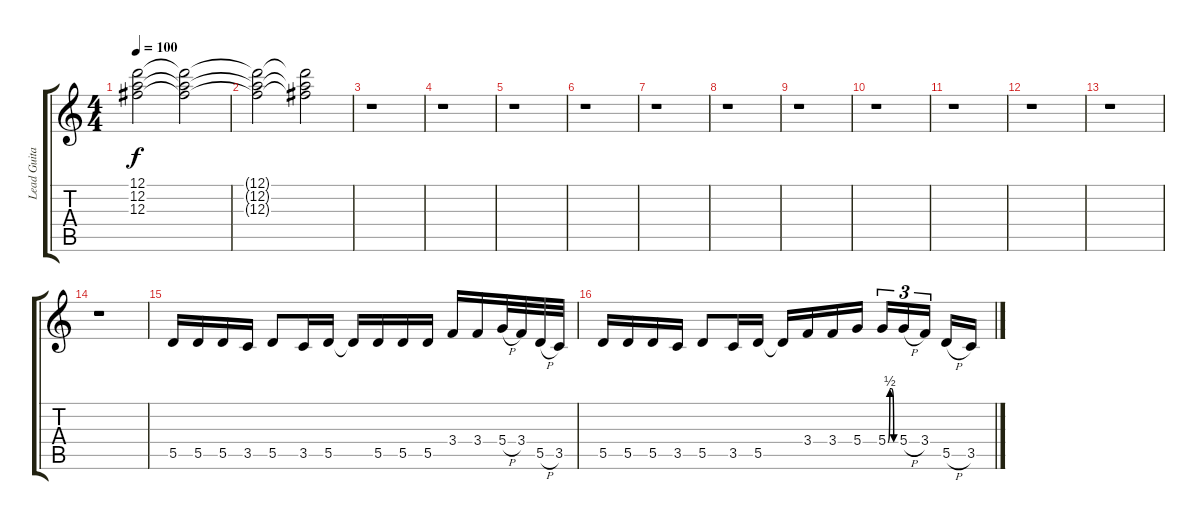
\track ("Lead Guitar" "Lead Guita") {instrument overdrivenguitar}
\staff {score tabs}
\tuning (D4 A3 Gb3 D3 A2 D2) {hide}
\ts (4 4)
\tempo 100
\clef g2
\ks c
(12.1{t} 12.2{t} 12.3{t}).2{dy f} (12.1{t} 12.2{t} 12.3{t}).2 |
(12.1{t} 12.2{t} 12.3{t}).2 (12.1{t} 12.2{t} 12.3{t}).2 |
r.1 |
r.1 |
r.1 |
r.1 |
r.1 |
r.1 |
r.1 |
r.1 |
r.1 |
r.1 |
r.1 |
r.1 |
5.5.16 5.5.16 5.5.16 3.5.16 5.5.8 3.5.16 5.5.16 5.5{t}.16 5.5.16 5.5.16 5.5.16 3.4.16 3.4.16 5.4{h}.32 3.4.32 5.5{h}.32 3.5.32 |
5.5.16 5.5.16 5.5.16 3.5.16 5.5.8 3.5.16 5.5.16 5.5{t}.16 3.4.16 3.4.16 5.4.16 5.4{be (custom 0 0 15 2 30 2 45 0 60 0)}.16{tu (3 2)} 5.4{h}.16{tu (3 2)} 3.4.16{tu (3 2)} 5.5{h}.16 3.5.16
